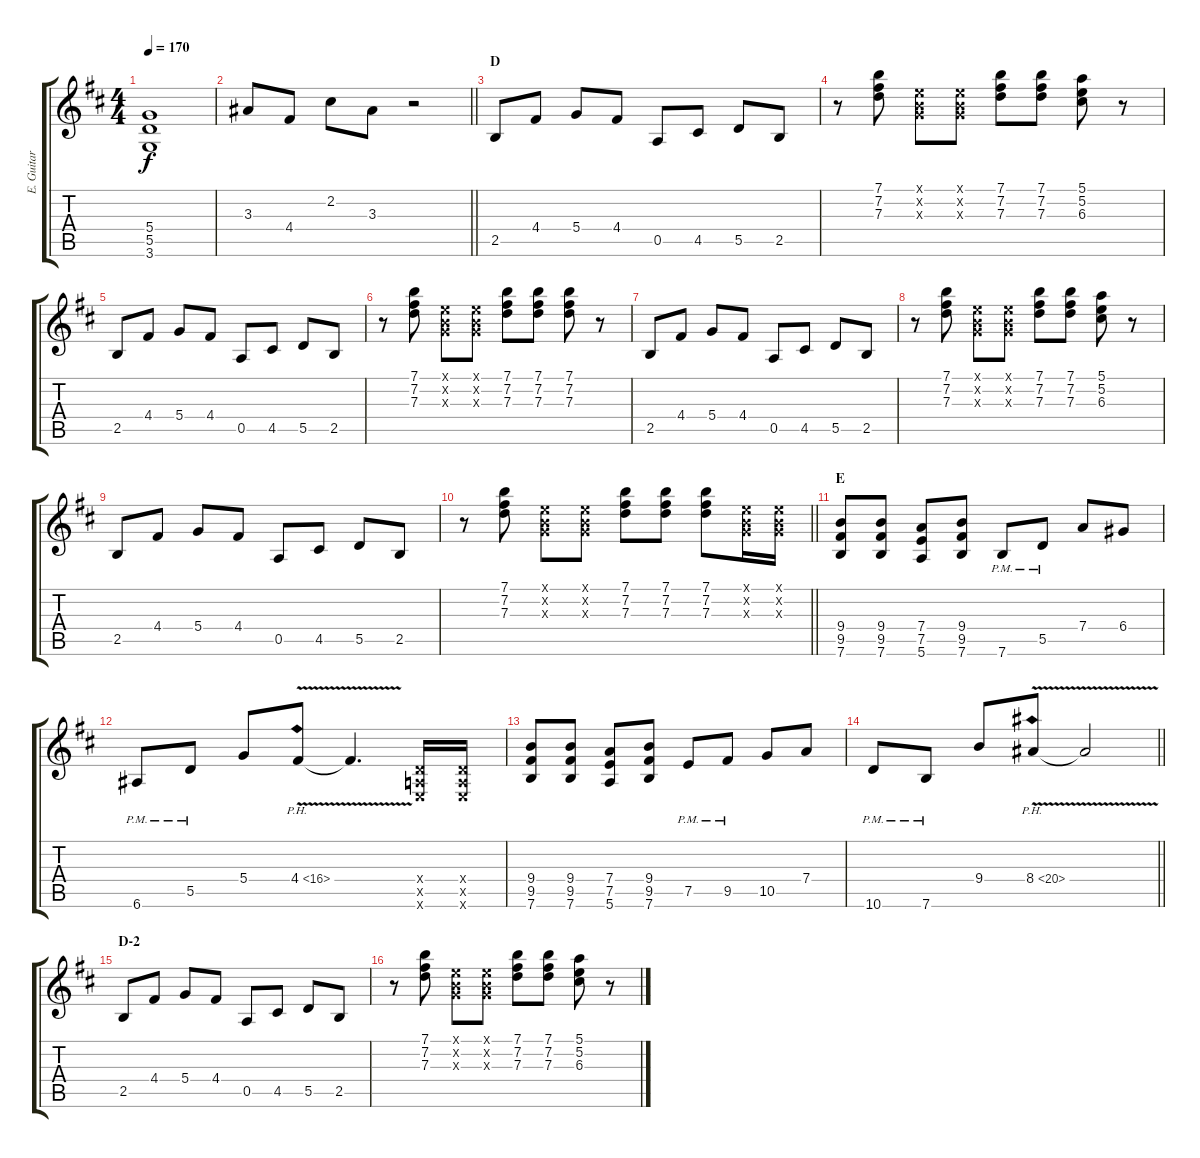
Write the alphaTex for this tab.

\track ("E. Guitar I" "E. Guitar ") {instrument overdrivenguitar}
\staff {score tabs}
\tuning (E4 B3 G3 D3 A2 E2) {hide}
\ts (4 4)
\tempo 170
\clef g2
\ks d
(5.4 5.5 3.6).1{dy f} |
\barLineRight lightlight
3.3.8 4.4.8 2.2.8 3.3.8 r.2 |
\section ("" "D")
2.5.8 4.4.8 5.4.8 4.4.8 0.5.8 4.5.8 5.5.8 2.5.8 |
r.8 (7.1 7.2 7.3).8 (0.1{x} 0.2{x} 0.3{x}).8 (0.1{x} 0.2{x} 0.3{x}).8 (7.1 7.2 7.3).8 (7.1 7.2 7.3).8 (5.1 5.2 6.3).8 r.8 |
2.5.8 4.4.8 5.4.8 4.4.8 0.5.8 4.5.8 5.5.8 2.5.8 |
r.8 (7.1 7.2 7.3).8 (0.1{x} 0.2{x} 0.3{x}).8 (0.1{x} 0.2{x} 0.3{x}).8 (7.1 7.2 7.3).8 (7.1 7.2 7.3).8 (7.1 7.2 7.3).8 r.8 |
2.5.8 4.4.8 5.4.8 4.4.8 0.5.8 4.5.8 5.5.8 2.5.8 |
r.8 (7.1 7.2 7.3).8 (0.1{x} 0.2{x} 0.3{x}).8 (0.1{x} 0.2{x} 0.3{x}).8 (7.1 7.2 7.3).8 (7.1 7.2 7.3).8 (5.1 5.2 6.3).8 r.8 |
2.5.8 4.4.8 5.4.8 4.4.8 0.5.8 4.5.8 5.5.8 2.5.8 |
\barLineRight lightlight
r.8 (7.1 7.2 7.3).8 (0.1{x} 0.2{x} 0.3{x}).8 (0.1{x} 0.2{x} 0.3{x}).8 (7.1 7.2 7.3).8 (7.1 7.2 7.3).8 (7.1 7.2 7.3).8 (0.1{x} 0.2{x} 0.3{x}).16 (0.1{x} 0.2{x} 0.3{x}).16 |
\section ("" "E")
(9.4 9.5 7.6).8 (9.4 9.5 7.6).8 (7.4 7.5 5.6).8 (9.4 9.5 7.6).8 7.6{pm}.8 5.5{pm}.8 7.4.8 6.4.8 |
6.6{pm}.8 5.5{pm}.8 5.4.8 4.4{ph 12 v}.8 4.4{t}.4{d} (0.4{x} 0.5{x} 0.6{x}).16 (0.4{x} 0.5{x} 0.6{x}).16 |
(9.4 9.5 7.6).8 (9.4 9.5 7.6).8 (7.4 7.5 5.6).8 (9.4 9.5 7.6).8 7.5{pm}.8 9.5{pm}.8 10.5.8 7.4.8 |
\barLineRight lightlight
10.6{pm}.8 7.6{pm}.8 9.4.8 8.4{ph 12 v}.8 8.4{t}.2 |
\section ("" "D-2")
2.5.8 4.4.8 5.4.8 4.4.8 0.5.8 4.5.8 5.5.8 2.5.8 |
r.8 (7.1 7.2 7.3).8 (0.1{x} 0.2{x} 0.3{x}).8 (0.1{x} 0.2{x} 0.3{x}).8 (7.1 7.2 7.3).8 (7.1 7.2 7.3).8 (5.1 5.2 6.3).8 r.8
